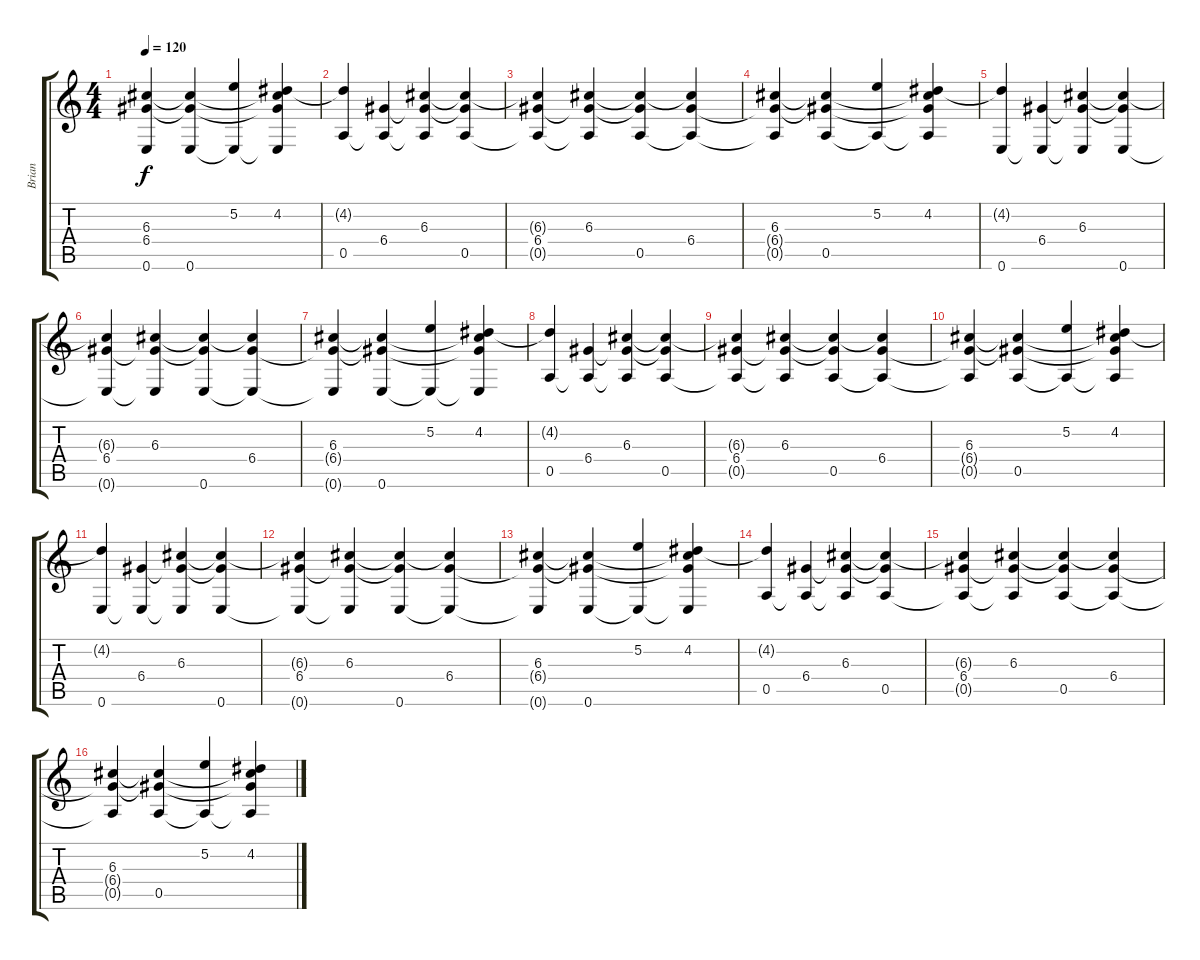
\track ("Brian" "Brian") {instrument electricguitarclean}
\staff {score tabs}
\tuning (E4 B3 G3 D3 A2 E2) {hide}
\ts (4 4)
\tempo 120
\clef g2
\ks c
(6.3 6.4{t} 0.6{t}).4{dy f} (6.3{t} 6.4{t} 0.6).4 (5.2 0.6{t}).4 (4.2 6.3{t} 6.4{t} 0.6{t}).4 |
(4.2{t} 0.5).4 (6.4 0.5{t}).4 (6.3 6.4{t} 0.5{t}).4 (6.3{t} 6.4{t} 0.5).4 |
(6.3{t} 6.4 0.5{t}).4 (6.3 6.4{t} 0.5{t}).4 (6.3{t} 6.4{t} 0.5).4 (6.3{t} 6.4 0.5{t}).4 |
(6.3 6.4{t} 0.5{t}).4 (6.3{t} 6.4{t} 0.5).4 (5.2 0.5{t}).4 (4.2 6.3{t} 6.4{t} 0.5{t}).4 |
(4.2{t} 0.6).4 (6.4 0.6{t}).4 (6.3 6.4{t} 0.6{t}).4 (6.3{t} 6.4{t} 0.6).4 |
(6.3{t} 6.4 0.6{t}).4 (6.3 6.4{t} 0.6{t}).4 (6.3{t} 6.4{t} 0.6).4 (6.3{t} 6.4 0.6{t}).4 |
(6.3 6.4{t} 0.6{t}).4 (6.3{t} 6.4{t} 0.6).4 (5.2 0.6{t}).4 (4.2 6.3{t} 6.4{t} 0.6{t}).4 |
(4.2{t} 0.5).4 (6.4 0.5{t}).4 (6.3 6.4{t} 0.5{t}).4 (6.3{t} 6.4{t} 0.5).4 |
(6.3{t} 6.4 0.5{t}).4 (6.3 6.4{t} 0.5{t}).4 (6.3{t} 6.4{t} 0.5).4 (6.3{t} 6.4 0.5{t}).4 |
(6.3 6.4{t} 0.5{t}).4 (6.3{t} 6.4{t} 0.5).4 (5.2 0.5{t}).4 (4.2 6.3{t} 6.4{t} 0.5{t}).4 |
(4.2{t} 0.6).4 (6.4 0.6{t}).4 (6.3 6.4{t} 0.6{t}).4 (6.3{t} 6.4{t} 0.6).4 |
(6.3{t} 6.4 0.6{t}).4 (6.3 6.4{t} 0.6{t}).4 (6.3{t} 6.4{t} 0.6).4 (6.3{t} 6.4 0.6{t}).4 |
(6.3 6.4{t} 0.6{t}).4 (6.3{t} 6.4{t} 0.6).4 (5.2 0.6{t}).4 (4.2 6.3{t} 6.4{t} 0.6{t}).4 |
(4.2{t} 0.5).4 (6.4 0.5{t}).4 (6.3 6.4{t} 0.5{t}).4 (6.3{t} 6.4{t} 0.5).4 |
(6.3{t} 6.4 0.5{t}).4 (6.3 6.4{t} 0.5{t}).4 (6.3{t} 6.4{t} 0.5).4 (6.3{t} 6.4 0.5{t}).4 |
(6.3 6.4{t} 0.5{t}).4 (6.3{t} 6.4{t} 0.5).4 (5.2 0.5{t}).4 (4.2 6.3{t} 6.4{t} 0.5{t}).4
